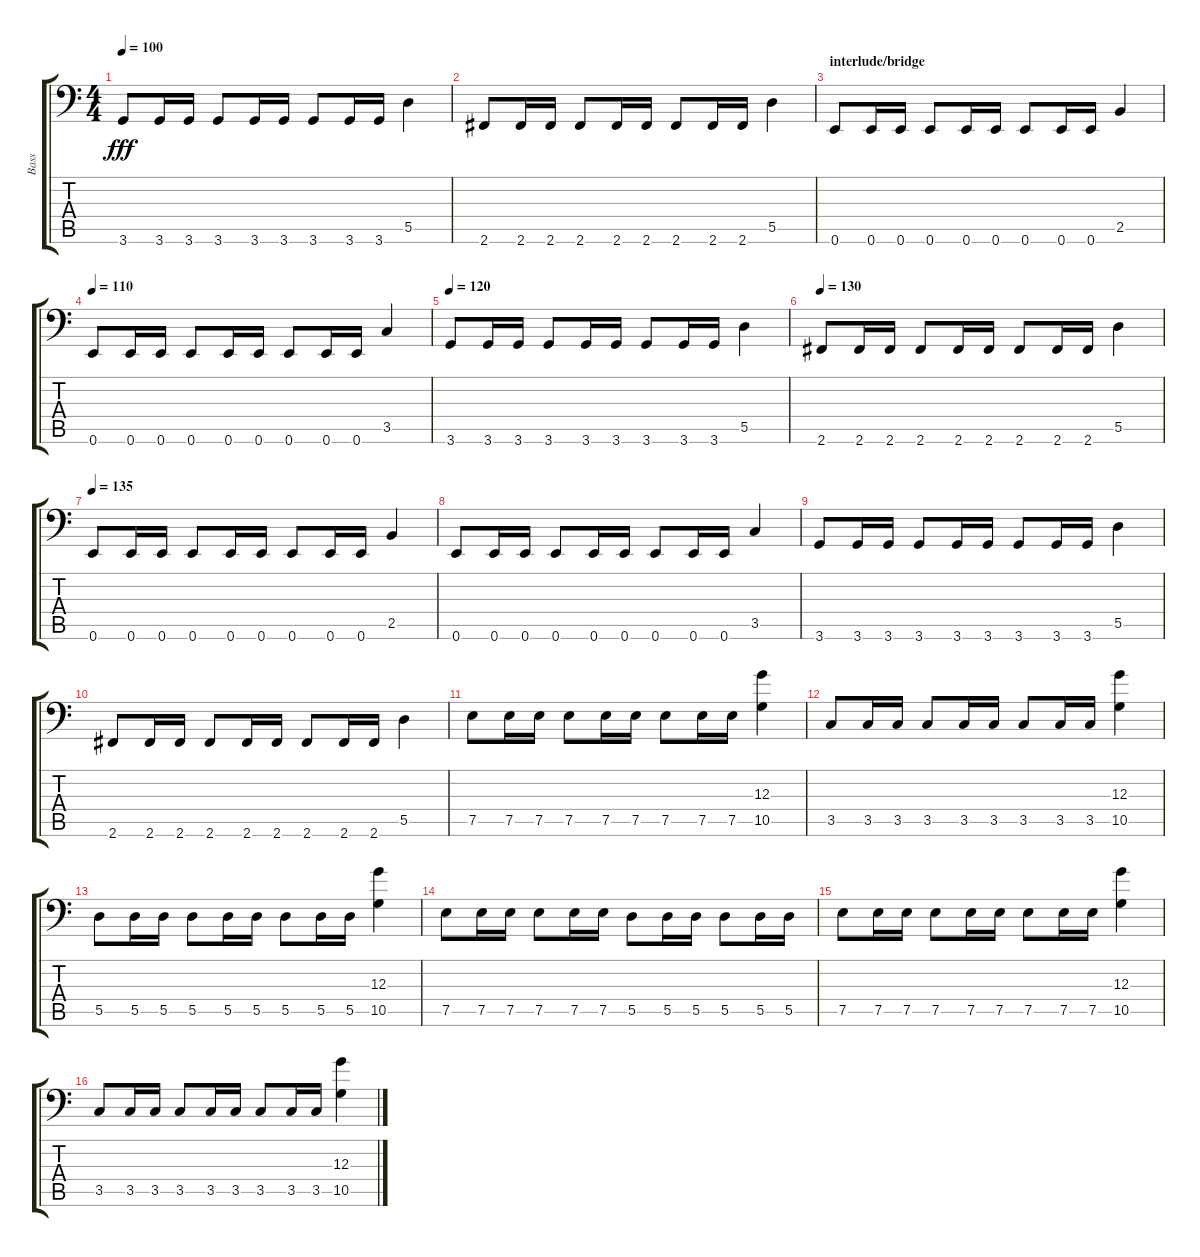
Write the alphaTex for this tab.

\track ("Bass" "Bass") {instrument electricbassfinger}
\staff {score tabs}
\tuning (E3 B2 G2 D2 A1 E1) {hide}
\ts (4 4)
\tempo 100
\clef f4
\ks c
3.6.8{dy fff} 3.6.16 3.6.16 3.6.8 3.6.16 3.6.16 3.6.8 3.6.16 3.6.16 5.5.4 |
2.6.8 2.6.16 2.6.16 2.6.8 2.6.16 2.6.16 2.6.8 2.6.16 2.6.16 5.5.4 |
\section ("" "interlude/bridge")
0.6.8 0.6.16 0.6.16 0.6.8 0.6.16 0.6.16 0.6.8 0.6.16 0.6.16 2.5.4 |
\tempo 110
0.6.8 0.6.16 0.6.16 0.6.8 0.6.16 0.6.16 0.6.8 0.6.16 0.6.16 3.5.4 |
\tempo 120
3.6.8 3.6.16 3.6.16 3.6.8 3.6.16 3.6.16 3.6.8 3.6.16 3.6.16 5.5.4 |
\tempo 130
2.6.8 2.6.16 2.6.16 2.6.8 2.6.16 2.6.16 2.6.8 2.6.16 2.6.16 5.5.4 |
\tempo 135
0.6.8 0.6.16 0.6.16 0.6.8 0.6.16 0.6.16 0.6.8 0.6.16 0.6.16 2.5.4 |
0.6.8 0.6.16 0.6.16 0.6.8 0.6.16 0.6.16 0.6.8 0.6.16 0.6.16 3.5.4 |
3.6.8 3.6.16 3.6.16 3.6.8 3.6.16 3.6.16 3.6.8 3.6.16 3.6.16 5.5.4 |
2.6.8 2.6.16 2.6.16 2.6.8 2.6.16 2.6.16 2.6.8 2.6.16 2.6.16 5.5.4 |
7.5.8 7.5.16 7.5.16 7.5.8 7.5.16 7.5.16 7.5.8 7.5.16 7.5.16 (12.3 10.5).4 |
3.5.8 3.5.16 3.5.16 3.5.8 3.5.16 3.5.16 3.5.8 3.5.16 3.5.16 (12.3 10.5).4 |
5.5.8 5.5.16 5.5.16 5.5.8 5.5.16 5.5.16 5.5.8 5.5.16 5.5.16 (12.3 10.5).4 |
7.5.8 7.5.16 7.5.16 7.5.8 7.5.16 7.5.16 5.5.8 5.5.16 5.5.16 5.5.8 5.5.16 5.5.16 |
7.5.8 7.5.16 7.5.16 7.5.8 7.5.16 7.5.16 7.5.8 7.5.16 7.5.16 (12.3 10.5).4 |
3.5.8 3.5.16 3.5.16 3.5.8 3.5.16 3.5.16 3.5.8 3.5.16 3.5.16 (12.3 10.5).4
